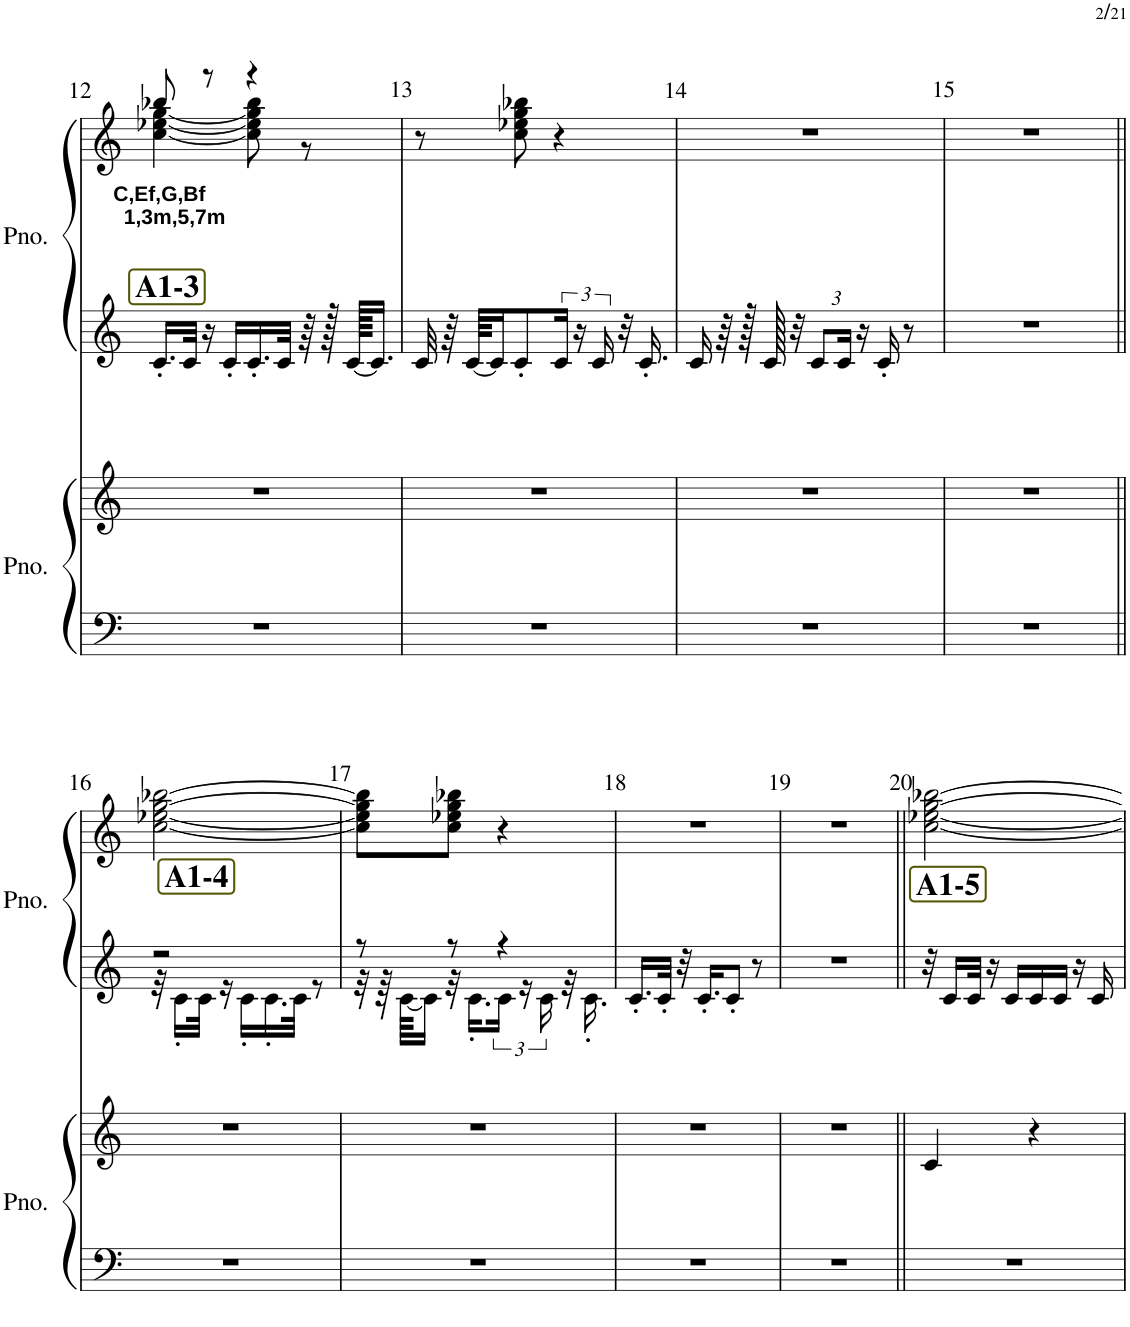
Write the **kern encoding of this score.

**kern	**kern	**kern	**kern	**text	**text
*part2	*part2	*part1	*part1	*part1	*part1
*staff4	*staff3	*staff2	*staff1	*staff1	*staff1
*I"ピアノ	*	*I"ピアノ	*	*	*
!!LO:PB:g=z
*clefF4	*clefG2	*clefG2	*clefG2	*	*
*k[]	*k[]	*k[]	*k[]	*	*
*M4/8	*M4/8	*M4/8	*M4/8	*	*
!!LO:REH:place=s1:b:B:cj:fs=15:t=A1-3
=12	=12	=12	=12	=12	=12
!	!	!	!	!LO:LY:b	!LO:LY:b
*	*	*	*^	*	*
2r	2r	16.c'/LL	8bb-X/	[4cc\ [4ee-X\ [4gg\	C,Ef,G,Bf	1,3m,5,7m
.	.	32c/JJk	.	.	.	.
.	.	16r	8r	.	.	.
.	.	16c'/LL	.	.	.	.
.	.	16.c'/	4r	8cc\] 8ee-\] 8gg\] 8bb-\	.	.
.	.	32c/JJk	.	.	.	.
.	.	64r	.	8r	.	.
.	.	128r	.	.	.	.
.	.	[128c/KKKLL	.	.	.	.
.	.	16.c/JJ]	.	.	.	.
*	*	*	*v	*v	*	*
=13	=13	=13	=13	=13	=13
2r	2r	32c/	8r	.	.
.	.	64r	.	.	.
.	.	[64c/KKLL	.	.	.
.	.	16c/J]	.	.	.
.	.	8c'/	8cc\ 8ee-X\ 8gg\ 8bb-X\	.	.
.	.	24c/Jk	4r	.	.
.	.	24r	.	.	.
.	.	24c/	.	.	.
.	.	32r	.	.	.
.	.	16.c'/	.	.	.
=14	=14	=14	=14	=14	=14
2r	2r	16c/	2r	.	.
.	.	64r	.	.	.
.	.	128r	.	.	.
.	.	128c/	.	.	.
.	.	32r	.	.	.
*	*	*Xbrackettup	*	*	*
.	.	12c/L	.	.	.
.	.	24c/Jk	.	.	.
.	.	16r	.	.	.
.	.	16c'/	.	.	.
.	.	8r	.	.	.
=15	=15	=15	=15	=15	=15
2r	2r	2r	2r	.	.
!!LO:LB:g=z
!!LO:REH:place=s1:b:B:cj:fs=15:t=A1-4
=16||	=16||	=16||	=16||	=16||	=16||
*	*	*^	*	*	*
2r	2r	2r	32r	[2cc\ [2ee-X\ [2gg\ [2bb-X\	.	.
.	.	.	16c'\LL	.	.	.
.	.	.	32c\JJk	.	.	.
.	.	.	16r	.	.	.
.	.	.	16c'\LL	.	.	.
.	.	.	16.c'\	.	.	.
.	.	.	32c\JJk	.	.	.
.	.	.	8r	.	.	.
=17	=17	=17	=17	=17	=17	=17
2r	2r	8r	32r	8cc\] 8ee-\] 8gg\] 8bb-\]L	.	.
.	.	.	64r	.	.	.
.	.	.	[64c\KKLL	.	.	.
.	.	.	16c\JJ]	.	.	.
.	.	8r	32r	8cc\ 8ee-X\ 8gg\ 8bb-X\J	.	.
.	.	.	16.c'\LL	.	.	.
*	*	*	*brackettup	*	*	*
.	.	4r	24c\JJ	4r	.	.
.	.	.	24r	.	.	.
.	.	.	24c\	.	.	.
.	.	.	32r	.	.	.
.	.	.	16.c'\	.	.	.
*	*	*v	*v	*	*	*
=18	=18	=18	=18	=18	=18
2r	2r	16.c'/LL	2r	.	.
.	.	32c'/JJk	.	.	.
.	.	32r	.	.	.
.	.	16.c'/KL	.	.	.
.	.	8c'/J	.	.	.
.	.	8r	.	.	.
=19	=19	=19	=19	=19	=19
2r	2r	2r	2r	.	.
!!LO:REH:place=s1:b:B:cj:fs=15:t=A1-5
=20||	=20||	=20||	=20||	=20||	=20||
2r	4c/	32r	[2cc\ [2ee-X\ [2gg\ [2bb-X\	.	.
.	.	16c/LL	.	.	.
.	.	32c/JJk	.	.	.
.	.	16r	.	.	.
.	.	16c/LL	.	.	.
.	4r	16c/	.	.	.
.	.	16c/JJ	.	.	.
.	.	16r	.	.	.
.	.	16c/	.	.	.
=	=	=	=	=	=
*-	*-	*-	*-	*-	*-
